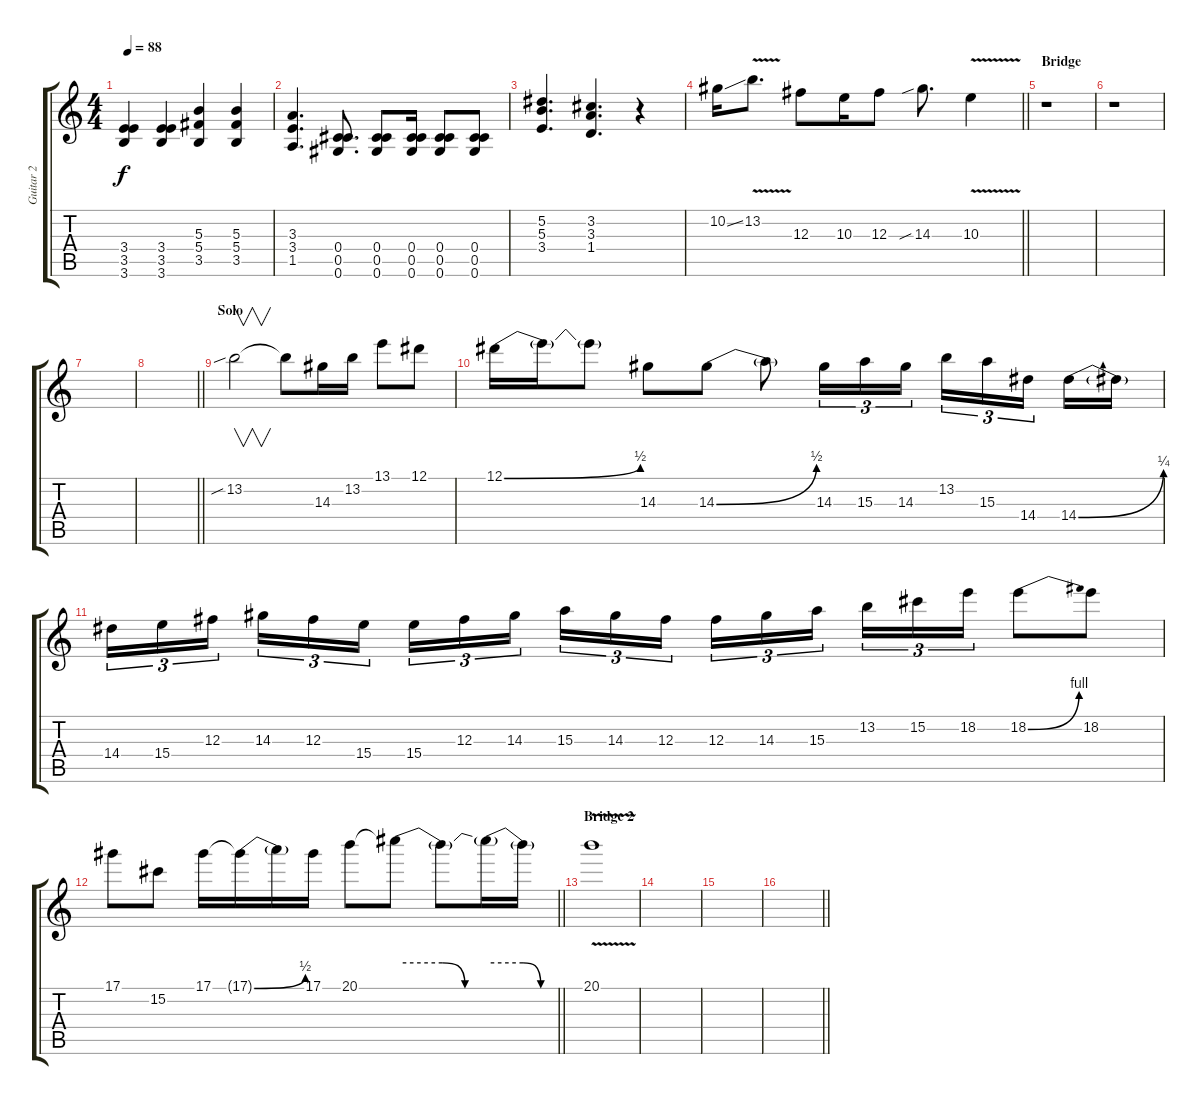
\track ("Guitar 2" "Guitar 2") {instrument overdrivenguitar}
\staff {score tabs}
\tuning (Eb4 Bb3 Gb3 Db3 Ab2 Db3) {hide}
\ts (4 4)
\tempo 88
\clef g2
\ks c
(3.4 3.5 3.6).4{dy f} (3.4 3.5 3.6).4 (5.3 5.4 3.5).4 (5.3 5.4 3.5).4 |
(3.3 3.4 1.5).4{d} (0.4 0.5 0.6).8{d} (0.4 0.5 0.6).8 (0.4 0.5 0.6).16 (0.4 0.5 0.6).8 (0.4 0.5 0.6).8 |
(5.2 5.3 3.4).4{d} (3.2 3.3 1.4).4{d} r.4 |
\barLineRight lightlight
10.2{ss}.16 13.2{v}.8{d} 12.3.8 10.3.16 12.3.8 14.3{sib}.8{d} 10.3{v}.4 |
\section ("" "Bridge")
r.1 |
r.1 |
|
\barLineRight lightlight
|
\section ("" "Solo")
13.2{sib}.2{v} 13.2{t}.8 14.3.16 13.2.16 13.1.8 12.1.8 |
12.1{be (bend 0 0 60 2)}.16 12.1{t}.16 12.1{t}.8 14.3.8 14.3{be (bend 0 0 60 2)}.8 14.3{t}.8 14.3.16{tu (3 2)} 15.3.16{tu (3 2)} 14.3.16{tu (3 2)} 13.2.16{tu (3 2)} 15.3.16{tu (3 2)} 14.4.16{tu (3 2) beam splitsecondary} 14.4{be (bend 0 0 60 1)}.16 14.4{t}.16 |
14.4.16{tu (3 2)} 15.4.16{tu (3 2)} 12.3.16{tu (3 2) beam splitsecondary} 14.3.16{tu (3 2)} 12.3.16{tu (3 2)} 15.4.16{tu (3 2)} 15.4.16{tu (3 2)} 12.3.16{tu (3 2)} 14.3.16{tu (3 2) beam splitsecondary} 15.3.16{tu (3 2)} 14.3.16{tu (3 2)} 12.3.16{tu (3 2)} 12.3.16{tu (3 2)} 14.3.16{tu (3 2)} 15.3.16{tu (3 2) beam splitsecondary} 13.2.16{tu (3 2)} 15.2.16{tu (3 2)} 18.2.16{tu (3 2)} 18.2{be (bend 0 0 60 4)}.8 18.2.8 |
\barLineRight lightlight
17.1.8 15.2.8 17.1.16 17.1{be (bend 0 0 60 2) t}.16 17.1{t}.16 17.1.16 20.1.8 20.1{be (custom 0 4 30 4 45 0 60 0) t}.8 20.1{t}.8 20.1{be (custom 0 4 30 4 45 0 60 0) t}.16 20.1{t}.16 |
\section ("" "Bridge 2")
20.1{v}.1 |
|
|
\barLineRight lightlight
